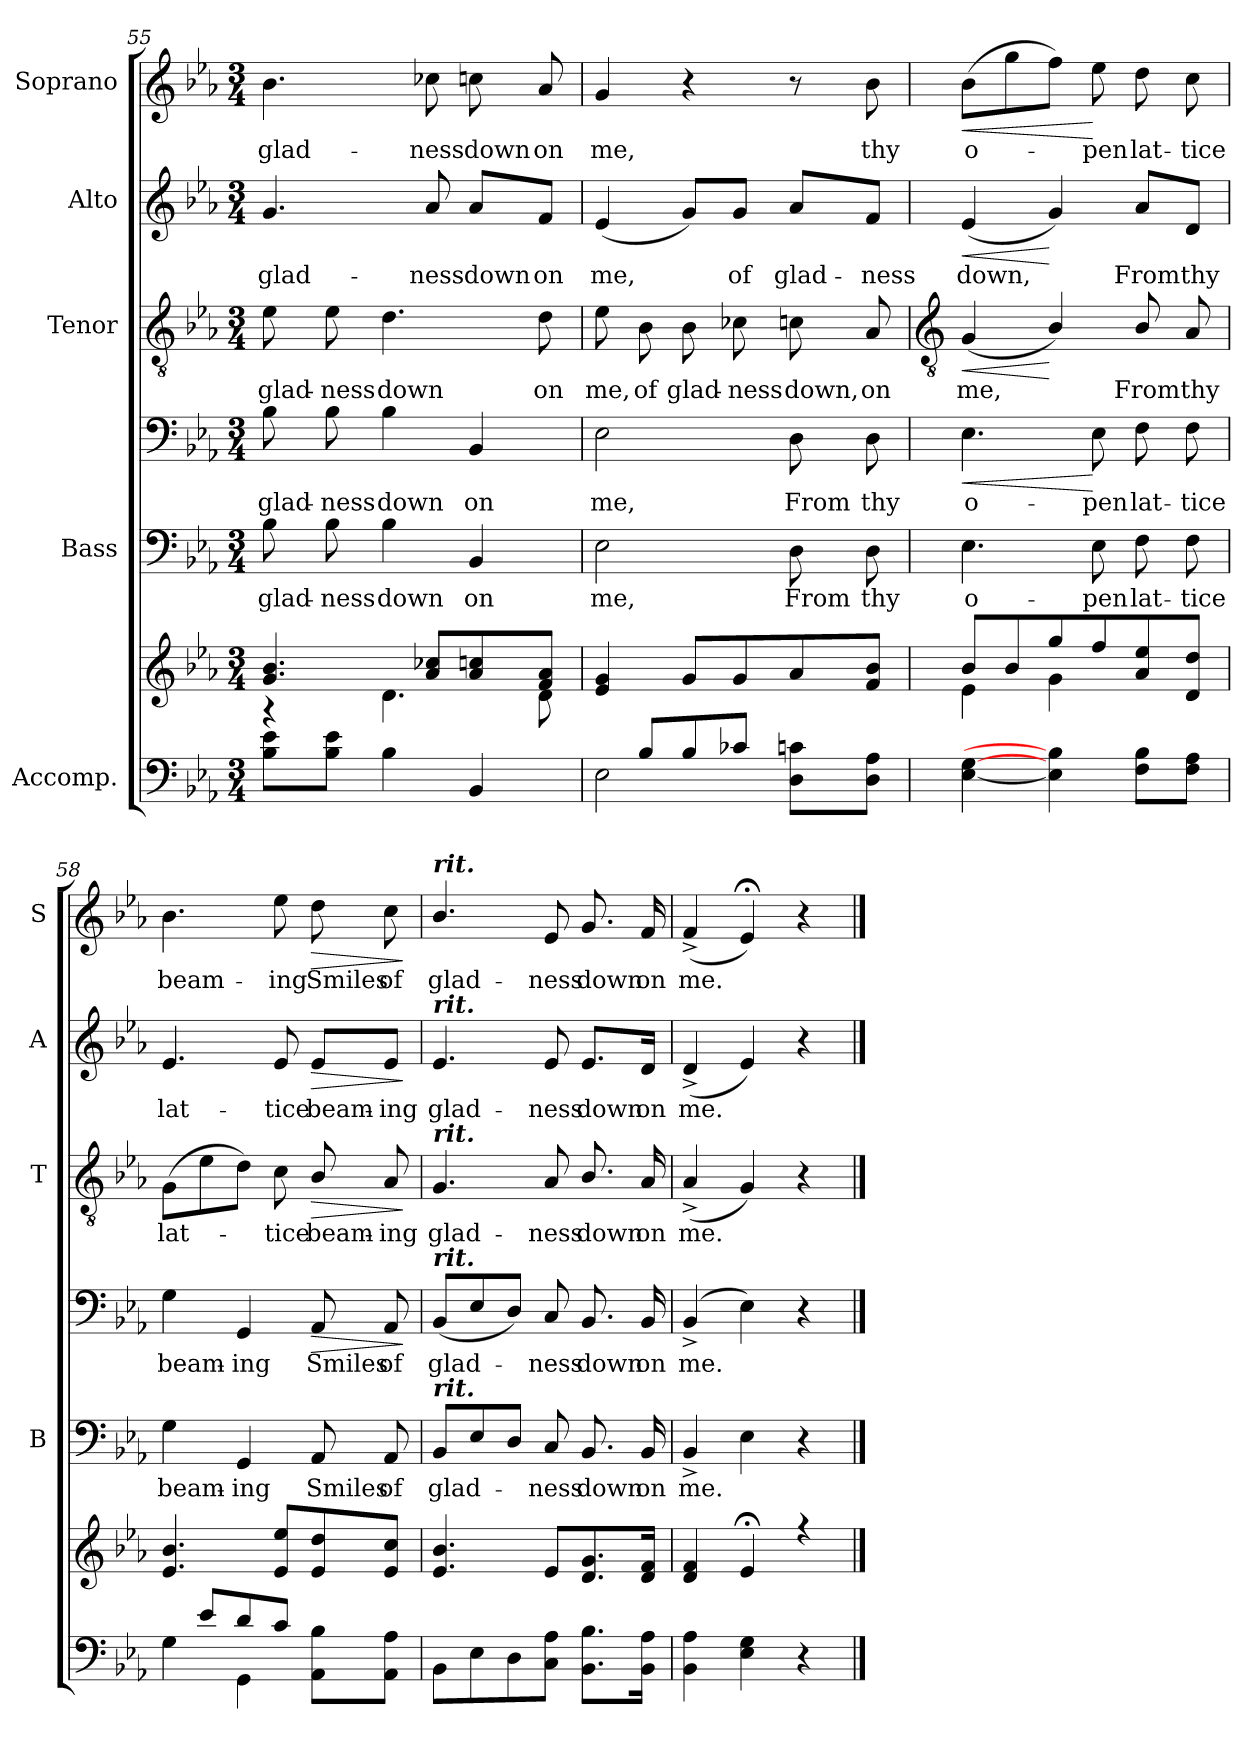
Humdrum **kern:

**kern	**kern	**kern	**text	**kern	**text	**dynam	**kern	**text	**dynam	**kern	**text	**dynam	**kern	**text	**dynam
*part5	*part5	*part4	*part4	*part4	*part4	*part4	*part3	*part3	*part3	*part2	*part2	*part2	*part1	*part1	*part1
*staff7	*staff6	*staff5	*staff5	*staff4	*staff4	*staff4/5	*staff3	*staff3	*staff3	*staff2	*staff2	*staff2	*staff1	*staff1	*staff1
*I"Accomp.	*	*I"Bass	*	*	*	*	*I"Tenor	*	*	*I"Alto	*	*	*I"Soprano	*	*
*	*	*I'B	*	*	*	*	*I'T	*	*	*I'A	*	*	*I'S	*	*
*clefF4	*clefG2	*	*	*clefF4	*	*	*clefGv2	*	*	*clefG2	*	*	*clefG2	*	*
*k[b-e-a-]	*k[b-e-a-]	*k[b-e-a-]	*	*k[b-e-a-]	*	*	*k[b-e-a-]	*	*	*k[b-e-a-]	*	*	*k[b-e-a-]	*	*
*E-:	*E-:	*E-:	*	*E-:	*	*	*E-:	*	*	*E-:	*	*	*E-:	*	*
*M3/4	*M3/4	*M3/4	*	*M3/4	*	*	*M3/4	*	*	*M3/4	*	*	*M3/4	*	*
=55	=55	=55	=55	=55	=55	=55	=55	=55	=55	=55	=55	=55	=55	=55	=55
*	*^	*	*	*	*	*	*	*	*	*	*	*	*	*	*
!	!	!	!	!LO:LY:b	!	!LO:LY:b	!	!	!LO:LY:b	!	!	!LO:LY:b	!	!	!LO:LY:b	!
8B- 8e-L	4.g 4.b-	4r	8B-	glad-	8B-	glad-	.	8e-	glad-	.	4.g	glad-	.	4.b-	glad-	.
!	!	!	!	!LO:LY:b	!	!LO:LY:b	!	!	!LO:LY:b	!	!	!	!	!	!	!
8B- 8e-J	.	.	8B-	-ness	8B-	-ness	.	8e-	-ness	.	.	.	.	.	.	.
!	!	!	!	!LO:LY:b	!	!LO:LY:b	!	!	!LO:LY:b	!	!	!	!	!	!	!
4B-	.	4.d\	4B-	down	4B-	down	.	4.d	down	.	.	.	.	.	.	.
!	!	!	!	!	!	!	!	!	!	!	!	!LO:LY:b	!	!	!LO:LY:b	!
.	8a-/ 8cc-X/L	.	.	.	.	.	.	.	.	.	8a-	-ness	.	8cc-X	-ness	.
!	!	!	!	!LO:LY:b	!	!LO:LY:b	!	!	!	!	!	!LO:LY:b	!	!	!LO:LY:b	!
4BB-	8a-/ 8ccn/	.	4BB-	on	4BB-	on	.	.	.	.	8a-/L	down	.	8ccn	down	.
!	!	!	!	!	!	!	!	!	!LO:LY:b	!	!	!LO:LY:b	!	!	!LO:LY:b	!
.	8f/ 8a-/J	8d\	.	.	.	.	.	8d	on	.	8f/J	on	.	8a-	on	.
=56	=56	=56	=56	=56	=56	=56	=56	=56	=56	=56	=56	=56	=56	=56	=56	=56
*^	*	*	*	*	*	*	*	*	*	*	*	*	*	*	*	*
!	!	!	!	!	!LO:LY:b	!	!LO:LY:b	!	!	!LO:LY:b	!	!	!LO:LY:b	!	!	!LO:LY:b	!
8ryy	2E-	4e- 4g	8ryy	2E-	me,	2E-	me,	.	8e-	me,	.	(<4e-	me,	.	4g	me,	.
!	!	!	!	!	!	!	!	!	!	!LO:LY:b	!	!	!	!	!	!	!
8B-/L	.	.	4.ryy	.	.	.	.	.	8B-	of	.	.	.	.	.	.	.
!	!	!	!	!	!	!	!	!	!	!LO:LY:b	!	!	!	!	!	!	!
8B-/	.	8gL	.	.	.	.	.	.	8B-	glad-	.	8g/L)	.	.	4r	.	.
!	!	!	!	!	!	!	!	!	!	!LO:LY:b	!	!	!LO:LY:b	!	!	!	!
8c-X/J	.	8g	.	.	.	.	.	.	8c-X	-ness	.	8g/J	of	.	.	.	.
!	!	!	!	!	!LO:LY:b	!	!LO:LY:b	!	!	!LO:LY:b	!	!	!LO:LY:b	!	!	!	!
4ryy	8D 8cnL	8a-	4ryy	8D	From	8D	From	.	8cn	down,	.	8a-/L	glad-	.	8r	.	.
!	!	!	!	!	!LO:LY:b	!	!LO:LY:b	!	!	!LO:LY:b	!	!	!LO:LY:b	!	!	!LO:LY:b	!
.	8D 8A-J	8f 8b-J	.	8D	thy	8D	thy	.	8A-	on	.	8f/J	-ness	.	8b-	thy	.
*v	*v	*	*	*	*	*	*	*	*	*	*	*	*	*	*	*	*
!!LO:LB:g=z
=57	=57	=57	=57	=57	=57	=57	=57	=57	=57	=57	=57	=57	=57	=57	=57	=57
*	*	*	*	*	*	*	*	*clefGv2	*	*	*	*	*	*	*	*
*^	*	*	*	*	*	*	*	*	*	*	*	*	*	*	*	*
!	!	!	!	!	!LO:LY:b	!	!LO:LY:b	!LO:HP:b	!	!LO:LY:b	!LO:HP:b	!	!LO:LY:b	!LO:HP:b	!	!LO:LY:b	!LO:HP:b
*v	*v	*	*	*	*	*	*	*	*	*	*	*	*	*	*	*	*
[4E- [4G	8b-/L	4e-\	4.E-	o-	4.E-	o-	<	(<4G	me,	<	(<4e-	down,	<	(>8b-L	o-	<
.	8b-/	.	.	.	.	.	.	.	.	.	.	.	.	8gg	.	.
4E-] 4B-]	8gg/	4g\	.	.	.	.	.	4B-/)	.	[	4g)	.	[	8ffJ)	.	.
!	!	!	!	!LO:LY:b	!	!LO:LY:b	!	!	!	!	!	!	!	!	!LO:LY:b	!
.	8ff/	.	8E-	-pen	8E-	-pen	[	.	.	.	.	.	.	8ee-	pen	[
!	!	!	!	!LO:LY:b	!	!LO:LY:b	!	!	!LO:LY:b	!	!	!LO:LY:b	!	!	!LO:LY:b	!
8F 8B-L	8a-/ 8ee-/	4ryy	8F	lat-	8F	lat-	.	8B-/	From	.	8a-/L	From	.	8dd	lat-	.
!	!	!	!	!LO:LY:b	!	!LO:LY:b	!	!	!LO:LY:b	!	!	!LO:LY:b	!	!	!LO:LY:b	!
8F 8A-J	8d/ 8dd/J	.	8F	-tice	8F	-tice	.	8A-	thy	.	8d/J	thy	.	8cc	-tice	.
=58	=58	=58	=58	=58	=58	=58	=58	=58	=58	=58	=58	=58	=58	=58	=58	=58
*^	*	*	*	*	*	*	*	*	*	*	*	*	*	*	*	*
!	!	!	!	!	!LO:LY:b	!	!LO:LY:b	!	!	!LO:LY:b	!	!	!LO:LY:b	!	!	!LO:LY:b	!
8ryy	4G	4.e- 4.b-	8ryy	4G	beam-	4G	beam-	.	(>8GL	lat-	.	4.e-	lat-	.	4.b-	beam-	.
8e-/L	.	.	4.ryy	.	.	.	.	.	8e-	.	.	.	.	.	.	.	.
!	!	!	!	!	!LO:LY:b	!	!LO:LY:b	!	!	!	!	!	!	!	!	!	!
8d/	4GG\	.	.	4GG	-ing	4GG	-ing	.	8dJ)	.	.	.	.	.	.	.	.
!	!	!	!	!	!	!	!	!	!	!LO:LY:b	!	!	!LO:LY:b	!	!	!LO:LY:b	!
8c/J	.	8e- 8ee-L	.	.	.	.	.	.	8c	tice	.	8e-	-tice	.	8ee-	-ing	.
!	!	!	!	!	!LO:LY:b	!	!LO:LY:b	!LO:HP:b	!	!LO:LY:b	!LO:HP:b	!	!LO:LY:b	!LO:HP:b	!	!LO:LY:b	!LO:HP:b
4ryy	8AA- 8B-L	8e- 8dd	4ryy	8AA-	Smiles	8AA-	Smiles	>	8B-/	beam-	>	8e-/L	beam-	>	8dd	Smiles	>
!	!	!	!	!	!LO:LY:b	!	!LO:LY:b	!	!	!LO:LY:b	!	!	!LO:LY:b	!	!	!LO:LY:b	!
.	8AA- 8A-J	8e- 8ccJ	.	8AA-	of	8AA-	of	.	8A-	-ing	.	8e-/J	-ing	.	8cc	of	.
*v	*v	*	*	*	*	*	*	*	*	*	*	*	*	*	*	*	*
*	*v	*v	*	*	*	*	*	*	*	*	*	*	*	*	*	*
.	.	.	.	.	.	]	.	.	]	.	.	]	.	.	]
=59	=59	=59	=59	=59	=59	=59	=59	=59	=59	=59	=59	=59	=59	=59	=59
*	*^	*	*	*	*	*	*	*	*	*	*	*	*	*	*
!	!	!	!	!	!	!	!	!	!	!	!	!	!	!LO:TX:a:Bi:t=rit.	!	!
!	!	!	!	!	!	!	!	!	!	!	!LO:TX:a:Bi:t=rit.	!	!	!	!	!
!	!	!	!	!	!	!	!	!LO:TX:a:Bi:t=rit.	!	!	!	!	!	!	!	!
!	!	!	!	!	!LO:TX:a:Bi:t=rit.	!	!	!	!	!	!	!	!	!	!	!
!	!	!	!LO:TX:a:Bi:t=rit.	!	!	!	!	!	!	!	!	!	!	!	!	!
!	!	!LO:N:vis=1	!	!LO:LY:b	!	!LO:LY:b	!	!	!LO:LY:b	!	!	!LO:LY:b	!	!	!LO:LY:b	!
8BB-\L	4.e-/ 4.b-/	2.ryy	8BB-L	glad-	(<8BB-L	glad-	.	4.G	glad-	.	4.e-	glad-	.	4.b-/	glad-	.
8E-\	.	.	8E-	.	8E-	.	.	.	.	.	.	.	.	.	.	.
8D	.	.	8DJ	.	8DJ)	.	.	.	.	.	.	.	.	.	.	.
!	!	!	!	!LO:LY:b	!	!LO:LY:b	!	!	!LO:LY:b	!	!	!LO:LY:b	!	!	!LO:LY:b	!
8C 8A-J	8e-L	.	8C	ness	8C	ness	.	8A-	-ness	.	8e-	-ness	.	8e-	-ness	.
!	!	!	!	!LO:LY:b	!	!LO:LY:b	!	!	!LO:LY:b	!	!	!LO:LY:b	!	!	!LO:LY:b	!
8.BB- 8.B-L	8.d 8.g	.	8.BB-	down	8.BB-	down	.	8.B-/	down	.	8.e-/L	down	.	8.g	down	.
!	!	!	!	!LO:LY:b	!	!LO:LY:b	!	!	!LO:LY:b	!	!	!LO:LY:b	!	!	!LO:LY:b	!
16BB- 16A-J	16d 16fJ	.	16BB-	on	16BB-	on	.	16A-	on	.	16d/Jk	on	.	16f	on	.
=60	=60	=60	=60	=60	=60	=60	=60	=60	=60	=60	=60	=60	=60	=60	=60	=60
!	!	!LO:N:vis=1	!	!LO:LY:b	!	!LO:LY:b	!	!	!LO:LY:b	!	!	!LO:LY:b	!	!	!LO:LY:b	!
4BB- 4A-	4d 4f	2.ryy	4BB-^	me.	(<4BB-^	me.	.	(<4A-^	me.	.	(<4d^	me.	.	(<4f^	me.	.
4E- 4G	4e-;<	.	4E-	.	4E-)	.	.	4G)	.	.	4e-)	.	.	4e-;<)	.	.
4r	4r	.	4r	.	4r	.	.	4r	.	.	4r	.	.	4r	.	.
*	*v	*v	*	*	*	*	*	*	*	*	*	*	*	*	*	*
==	==	==	==	==	==	==	==	==	==	==	==	==	==	==	==
*-	*-	*-	*-	*-	*-	*-	*-	*-	*-	*-	*-	*-	*-	*-	*-
